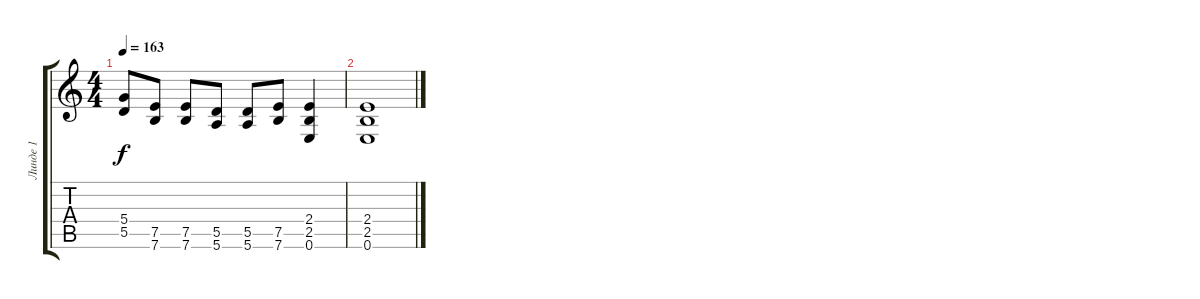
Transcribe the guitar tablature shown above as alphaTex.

\track ("Линде 1" "Линде 1") {instrument distortionguitar}
\staff {score tabs}
\tuning (E4 B3 G3 D3 A2 E2) {hide}
\ts (4 4)
\tempo 163
\clef g2
\ks c
(5.4 5.5).8{dy f} (7.5 7.6).8 (7.5 7.6).8 (5.5 5.6).8 (5.5 5.6).8 (7.5 7.6).8 (2.4 2.5 0.6).4 |
(2.4 2.5 0.6).1
